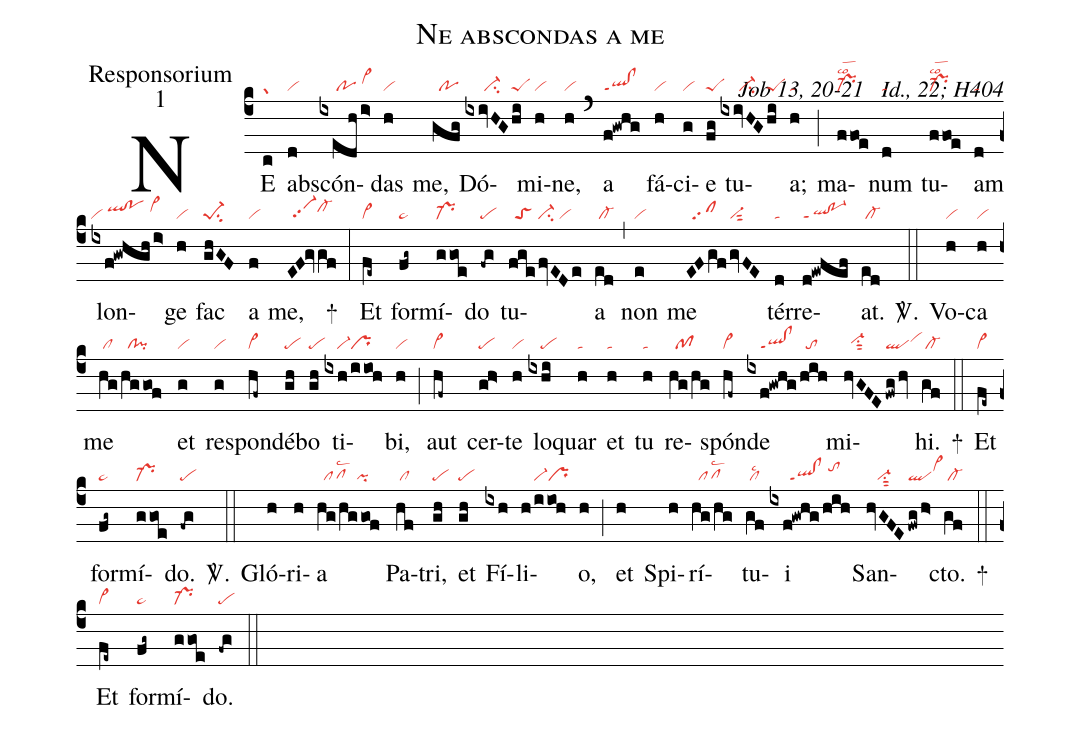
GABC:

name:Ne abscondas a me;
office-part:Responsorium;
mode:1;
commentary:Job 13, 20-21 ꝟ Id., 22; H404;
nabc-lines:1;
%%
(c4)
NE(c|gr) ab(d|vi)scón(ixedh/i>|/////po/vi>hi)das(h|vi) me,(gfg|//po) Dó(ixivHG|//////ci-|hi|peS)mi(h|vi)ne,(h|vi) (`)
a(f!gwhg|ql!clppt1) fá(h|vi)ci(g|vi)e(fg|peS) tu(ixivHG|//////ci-|hi|peS)a;(h|ta) (;)
ma(ffoe|pr-lsco2)num(d|ta) tu(ffoe|pr-lsco2)am(d|ta) lon(ixf!gwhgh/i>|vi/qlhi!pohi/vi>hi)ge(h|vi) fac(ghGF|pe-1su2) a(f|vi) me,(EF!gvgf|//vi-hgpp2cl-hi) +(:)
Et(fe~|cl~) for(fg~|pe~)mí(ggoe|pr-)do(-fg|pe) tu(fge|//toS|fvEDe|vi-su2/vi)a(ed|/cl-) (,)
non(e|vi) me(EFgf|//sf|gvFE|vi-sut2) tér(d|ta)re(d!ewfef|ql!po-1ppt1)at.(ed|/cl-) <sp>V/</sp>.(::)
Vo(h|vi)ca(h|vi) me(hg|/cl|/hggof|//cl!pi) et(g|vi) re(g|vi)spon(hf~|cl~)dé(gh|pe)bo(gh|pe) ti(ixh|////vi-|/iioh|pr)bi,(h|vi) (;)
aut(hf~|cl~) cer(g!h>|pe)te(h|vi) lo(ixhi|////pe)quar(h|ta) et(h|ta) tu(h|ta) re(hg/hg|//pf)spón(hf~|cl~)de(ixf!gwhg|////ql!clppt1|/hih|//to) mi(hvGFE|//vi-hhsu1sut2|fwg/hv|qlvihi)hi.(gf|/cl-) +(::)
Et(fe~|cl~) for(fg~|pe~)mí(ggoe|pr-)do.(-fg|pe) <sp>V/</sp>.(::)
Gló(h)ri(h)a(hg/hggof|//pflsc2/pi) Pa(hf|/cl)tri,(gh|pe) et(gh|pe) Fí(ixh)li(h/iioh|////vi-pr)o,(h) (;)
et(h) Spi(h)rí(hg/hg|//pflsc2)tu(gf|/cllsc2)i(ixf!gwhg/hih|//////ql!clppt1/tohj) San(hvGFE|///vi-su1sut2|fwg/h>|qlvi>hj)cto.(gf|/cl-) +(::)
Et(fe~|cl~) for(fg~|pe~)mí(ggoe|pr-)do.(-fg|pe) (::)
